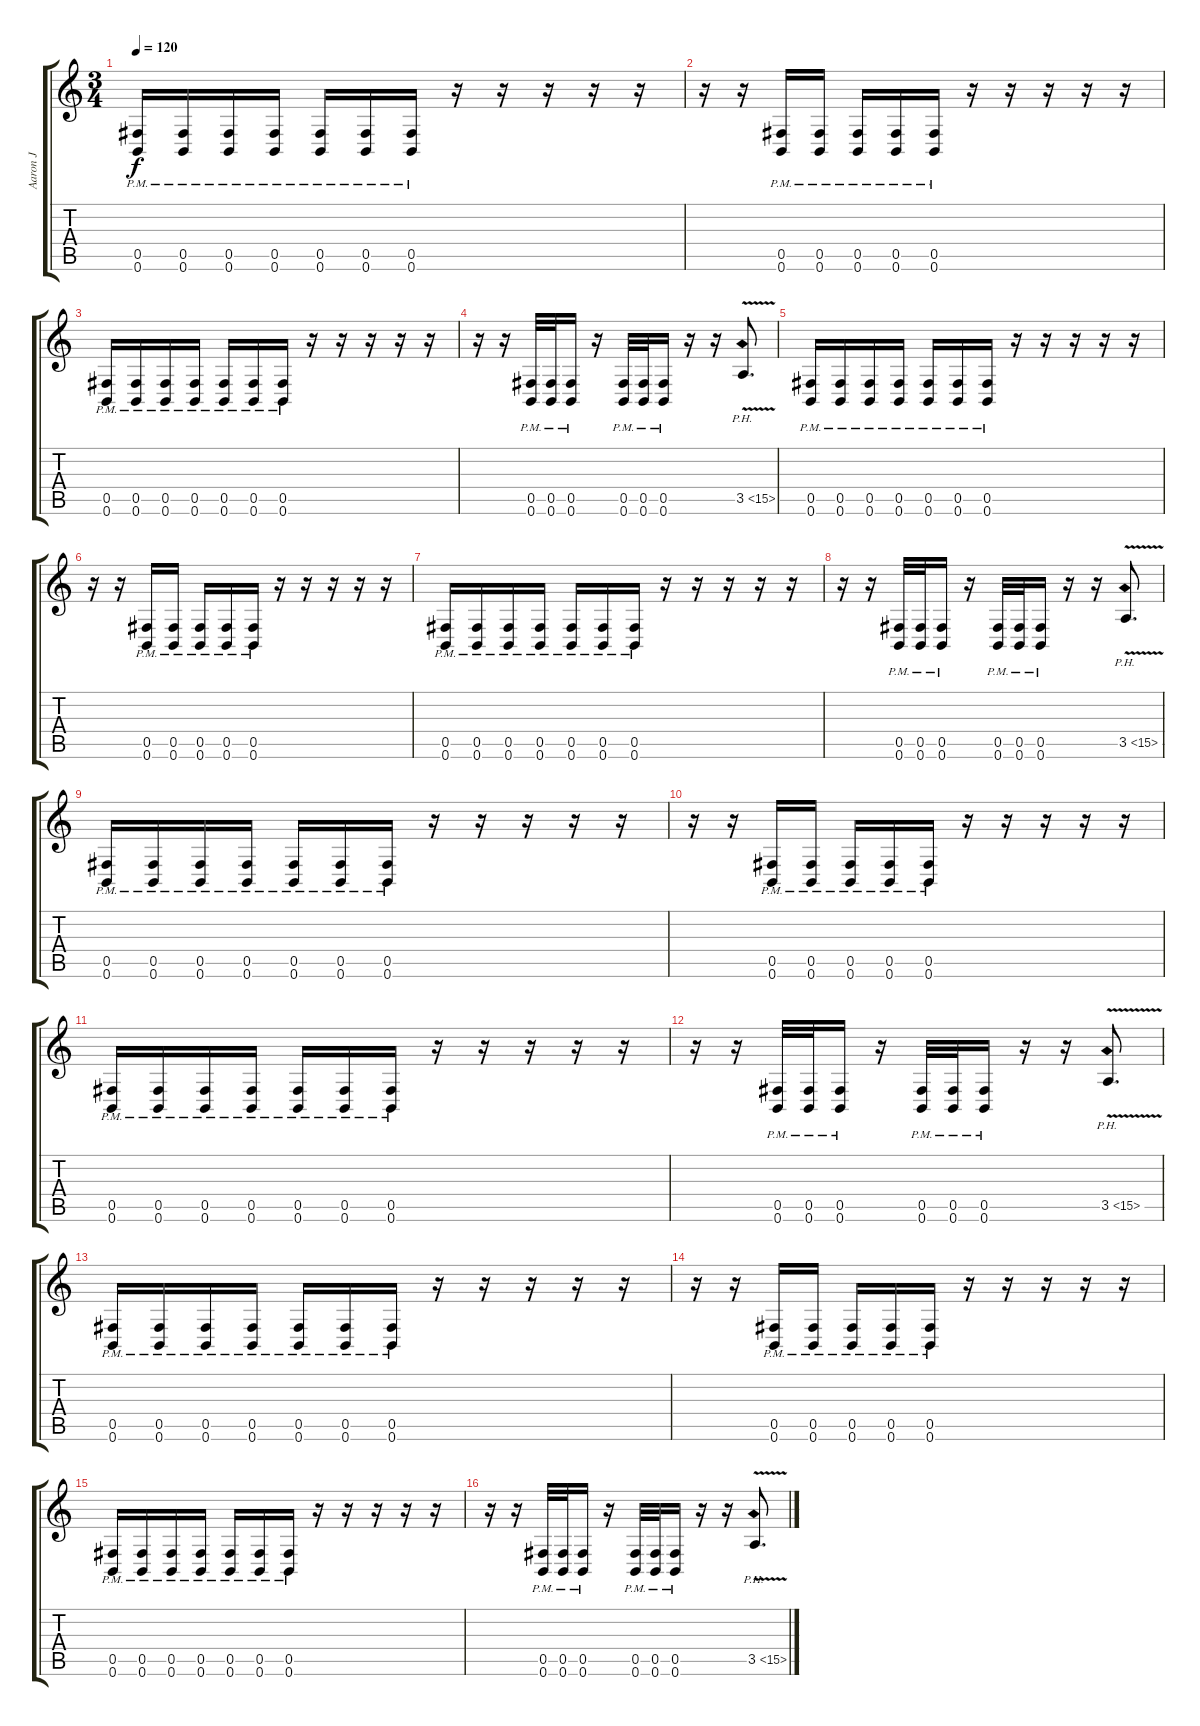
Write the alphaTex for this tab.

\track ("Aaron J" "Aaron J") {instrument distortionguitar}
\staff {score tabs}
\tuning (Db4 Ab3 E3 B2 Gb2 B1) {hide}
\ts (3 4)
\tempo 120
\clef g2
\ks c
(0.5{pm} 0.6{pm}).16{dy f} (0.5{pm} 0.6{pm}).16 (0.5{pm} 0.6{pm}).16 (0.5{pm} 0.6{pm}).16 (0.5{pm} 0.6{pm}).16 (0.5{pm} 0.6{pm}).16 (0.5{pm} 0.6{pm}).16 r.16 r.16 r.16 r.16 r.16 |
r.16 r.16 (0.5{pm} 0.6{pm}).16 (0.5{pm} 0.6{pm}).16 (0.5{pm} 0.6{pm}).16 (0.5{pm} 0.6{pm}).16 (0.5{pm} 0.6{pm}).16 r.16 r.16 r.16 r.16 r.16 |
(0.5{pm} 0.6{pm}).16 (0.5{pm} 0.6{pm}).16 (0.5{pm} 0.6{pm}).16 (0.5{pm} 0.6{pm}).16 (0.5{pm} 0.6{pm}).16 (0.5{pm} 0.6{pm}).16 (0.5{pm} 0.6{pm}).16 r.16 r.16 r.16 r.16 r.16 |
r.16 r.16 (0.5{pm} 0.6{pm}).32 (0.5{pm} 0.6{pm}).32 (0.5{pm} 0.6{pm}).16 r.16 (0.5{pm} 0.6{pm}).32 (0.5{pm} 0.6{pm}).32 (0.5{pm} 0.6{pm}).16 r.16 r.16 3.5{ph 12 v}.8{d} |
(0.5{pm} 0.6{pm}).16 (0.5{pm} 0.6{pm}).16 (0.5{pm} 0.6{pm}).16 (0.5{pm} 0.6{pm}).16 (0.5{pm} 0.6{pm}).16 (0.5{pm} 0.6{pm}).16 (0.5{pm} 0.6{pm}).16 r.16 r.16 r.16 r.16 r.16 |
r.16 r.16 (0.5{pm} 0.6{pm}).16 (0.5{pm} 0.6{pm}).16 (0.5{pm} 0.6{pm}).16 (0.5{pm} 0.6{pm}).16 (0.5{pm} 0.6{pm}).16 r.16 r.16 r.16 r.16 r.16 |
(0.5{pm} 0.6{pm}).16 (0.5{pm} 0.6{pm}).16 (0.5{pm} 0.6{pm}).16 (0.5{pm} 0.6{pm}).16 (0.5{pm} 0.6{pm}).16 (0.5{pm} 0.6{pm}).16 (0.5{pm} 0.6{pm}).16 r.16 r.16 r.16 r.16 r.16 |
r.16 r.16 (0.5{pm} 0.6{pm}).32 (0.5{pm} 0.6{pm}).32 (0.5{pm} 0.6{pm}).16 r.16 (0.5{pm} 0.6{pm}).32 (0.5{pm} 0.6{pm}).32 (0.5{pm} 0.6{pm}).16 r.16 r.16 3.5{ph 12 v}.8{d} |
(0.5{pm} 0.6{pm}).16 (0.5{pm} 0.6{pm}).16 (0.5{pm} 0.6{pm}).16 (0.5{pm} 0.6{pm}).16 (0.5{pm} 0.6{pm}).16 (0.5{pm} 0.6{pm}).16 (0.5{pm} 0.6{pm}).16 r.16 r.16 r.16 r.16 r.16 |
r.16 r.16 (0.5{pm} 0.6{pm}).16 (0.5{pm} 0.6{pm}).16 (0.5{pm} 0.6{pm}).16 (0.5{pm} 0.6{pm}).16 (0.5{pm} 0.6{pm}).16 r.16 r.16 r.16 r.16 r.16 |
(0.5{pm} 0.6{pm}).16 (0.5{pm} 0.6{pm}).16 (0.5{pm} 0.6{pm}).16 (0.5{pm} 0.6{pm}).16 (0.5{pm} 0.6{pm}).16 (0.5{pm} 0.6{pm}).16 (0.5{pm} 0.6{pm}).16 r.16 r.16 r.16 r.16 r.16 |
r.16 r.16 (0.5{pm} 0.6{pm}).32 (0.5{pm} 0.6{pm}).32 (0.5{pm} 0.6{pm}).16 r.16 (0.5{pm} 0.6{pm}).32 (0.5{pm} 0.6{pm}).32 (0.5{pm} 0.6{pm}).16 r.16 r.16 3.5{ph 12 v}.8{d} |
(0.5{pm} 0.6{pm}).16 (0.5{pm} 0.6{pm}).16 (0.5{pm} 0.6{pm}).16 (0.5{pm} 0.6{pm}).16 (0.5{pm} 0.6{pm}).16 (0.5{pm} 0.6{pm}).16 (0.5{pm} 0.6{pm}).16 r.16 r.16 r.16 r.16 r.16 |
r.16 r.16 (0.5{pm} 0.6{pm}).16 (0.5{pm} 0.6{pm}).16 (0.5{pm} 0.6{pm}).16 (0.5{pm} 0.6{pm}).16 (0.5{pm} 0.6{pm}).16 r.16 r.16 r.16 r.16 r.16 |
(0.5{pm} 0.6{pm}).16 (0.5{pm} 0.6{pm}).16 (0.5{pm} 0.6{pm}).16 (0.5{pm} 0.6{pm}).16 (0.5{pm} 0.6{pm}).16 (0.5{pm} 0.6{pm}).16 (0.5{pm} 0.6{pm}).16 r.16 r.16 r.16 r.16 r.16 |
r.16 r.16 (0.5{pm} 0.6{pm}).32 (0.5{pm} 0.6{pm}).32 (0.5{pm} 0.6{pm}).16 r.16 (0.5{pm} 0.6{pm}).32 (0.5{pm} 0.6{pm}).32 (0.5{pm} 0.6{pm}).16 r.16 r.16 3.5{ph 12 v}.8{d}
